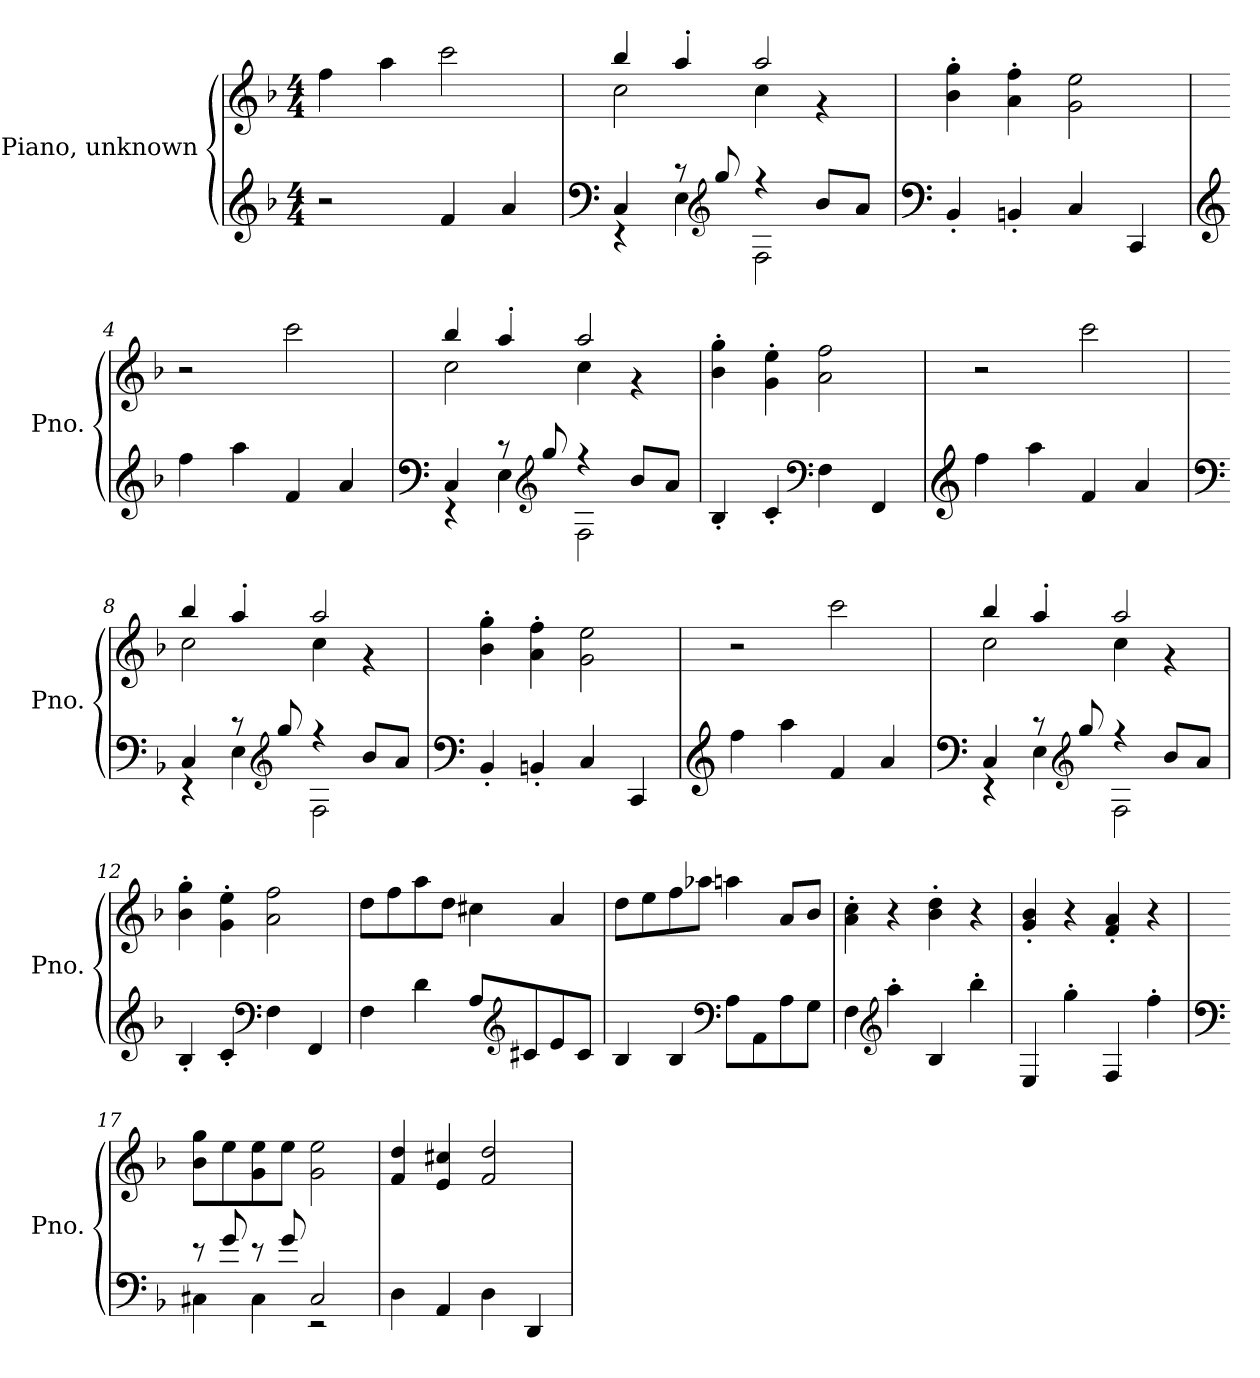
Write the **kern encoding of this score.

**kern	**kern
*part1	*part1
*staff2	*staff1
*I"Piano, unknown	*
*I'Pno.	*
*clefG2	*clefG2
*k[b-]	*k[b-]
*M4/4	*M4/4
*MM120	*MM120
=1	=1
2r	4ff\
.	4aa\
4f/	2ccc\
4a/	.
=2	=2
*clefF4	*
*^	*^
4C/	4r	4bb-/	2cc\
8r	4E\	4aa'/	.
*clefG2	*	*	*
8gg/	.	.	.
4r	2F\	2aa/	4cc\
8b-/L	.	.	4r
8a/J	.	.	.
*v	*v	*	*
*	*v	*v
=3	=3
*clefF4	*
4BB-'/	4b-\' 4gg\'
4BBn'/	4a\' 4ff\'
4C/	2g\ 2ee\
4CC/	.
=4	=4
*clefG2	*
4ff\	2r
4aa\	.
4f/	2ccc\
4a/	.
=5	=5
*clefF4	*
*^	*^
4C/	4r	4bb-/	2cc\
8r	4E\	4aa'/	.
*clefG2	*	*	*
8gg/	.	.	.
4r	2F\	2aa/	4cc\
8b-/L	.	.	4r
8a/J	.	.	.
*v	*v	*	*
*	*v	*v
!!LO:LB:g=z
=6	=6
4B-'/	4b-\' 4gg\'
4c'/	4g\' 4ee\'
*clefF4	*
4F\	2a\ 2ff\
4FF/	.
=7	=7
*clefG2	*
4ff\	2r
4aa\	.
4f/	2ccc\
4a/	.
=8	=8
*clefF4	*
*^	*^
4C/	4r	4bb-/	2cc\
8r	4E\	4aa'/	.
*clefG2	*	*	*
8gg/	.	.	.
4r	2F\	2aa/	4cc\
8b-/L	.	.	4r
8a/J	.	.	.
*v	*v	*	*
*	*v	*v
=9	=9
*clefF4	*
4BB-'/	4b-\' 4gg\'
4BBn'/	4a\' 4ff\'
4C/	2g\ 2ee\
4CC/	.
=10	=10
*clefG2	*
4ff\	2r
4aa\	.
4f/	2ccc\
4a/	.
!!LO:LB:g=z
=11	=11
*clefF4	*
*^	*^
4C/	4r	4bb-/	2cc\
8r	4E\	4aa'/	.
*clefG2	*	*	*
8gg/	.	.	.
4r	2F\	2aa/	4cc\
8b-/L	.	.	4r
8a/J	.	.	.
*v	*v	*	*
*	*v	*v
=12	=12
4B-'/	4b-\' 4gg\'
4c'/	4g\' 4ee\'
*clefF4	*
4F\	2a\ 2ff\
4FF/	.
=13	=13
4F\	8dd\L
.	8ff\
4d\	8aa\
.	8dd\J
8A/L	4cc#X\
*clefG2	*
8c#X/	.
8e/	4a/
8c#/J	.
=14	=14
4B-/	8dd\L
.	8ee\
4B-/	8ff\
.	8aa-X\J
*clefF4	*
8A\L	4aan\
8AA\	.
8A\	8a/L
8G\J	8b-/J
!!LO:LB:g=z
=15	=15
4F\	4a\' 4cc\'
*clefG2	*
4aa'\	4r
4B-/	4b-\' 4dd\'
4bb-'\	4r
=16	=16
4E/	4g/' 4b-/'
4gg'\	4r
4F/	4f/' 4a/'
4ff'\	4r
=17	=17
*clefF4	*
*^	*
8r	4C#X\	8b-\ 8gg\L
8g/	.	8ee\
8r	4C#\	8g\ 8ee\
8g/	.	8ee\J
2C#/	2r	2g\ 2ee\
*v	*v	*
=18	=18
4D\	4f/ 4dd/
4AA/	4e/ 4cc#X/
4D\	2f/ 2dd/
4DD/	.
=	=
*-	*-
